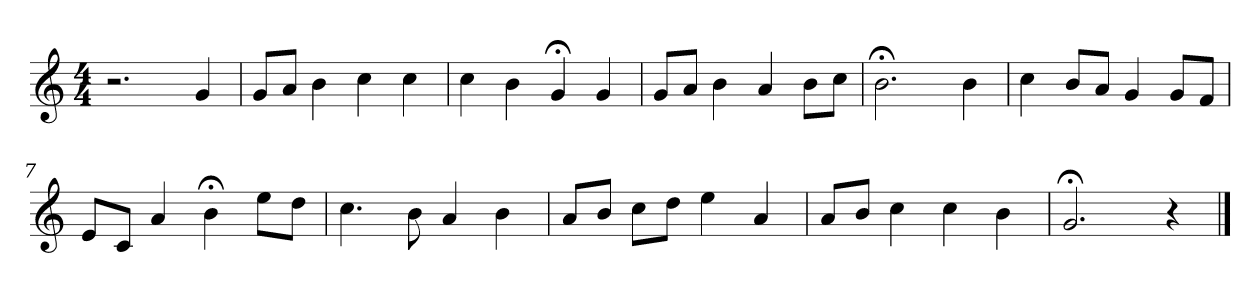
**kern
*part1
*staff1
*clefG2
*k[]
*C:
*M4/4
=1
2.r
4g
=2
8g/L
8a/J
4b
4cc
4cc
=3
4cc
4b
4g;<
4g
=4
8g/L
8a/J
4b
4a
8b\L
8cc\J
=5
2.b;<
4b
=6
4cc
8b/L
8a/J
4g
8g/L
8f/J
=7
8e/L
8c/J
4a
4b;<
8ee\L
8dd\J
=8
4.cc
8b
4a
4b
=9
8a/L
8b/J
8cc\L
8dd\J
4ee
4a
=10
8a/L
8b/J
4cc
4cc
4b
=11
2.g;<
4r
==
*-
